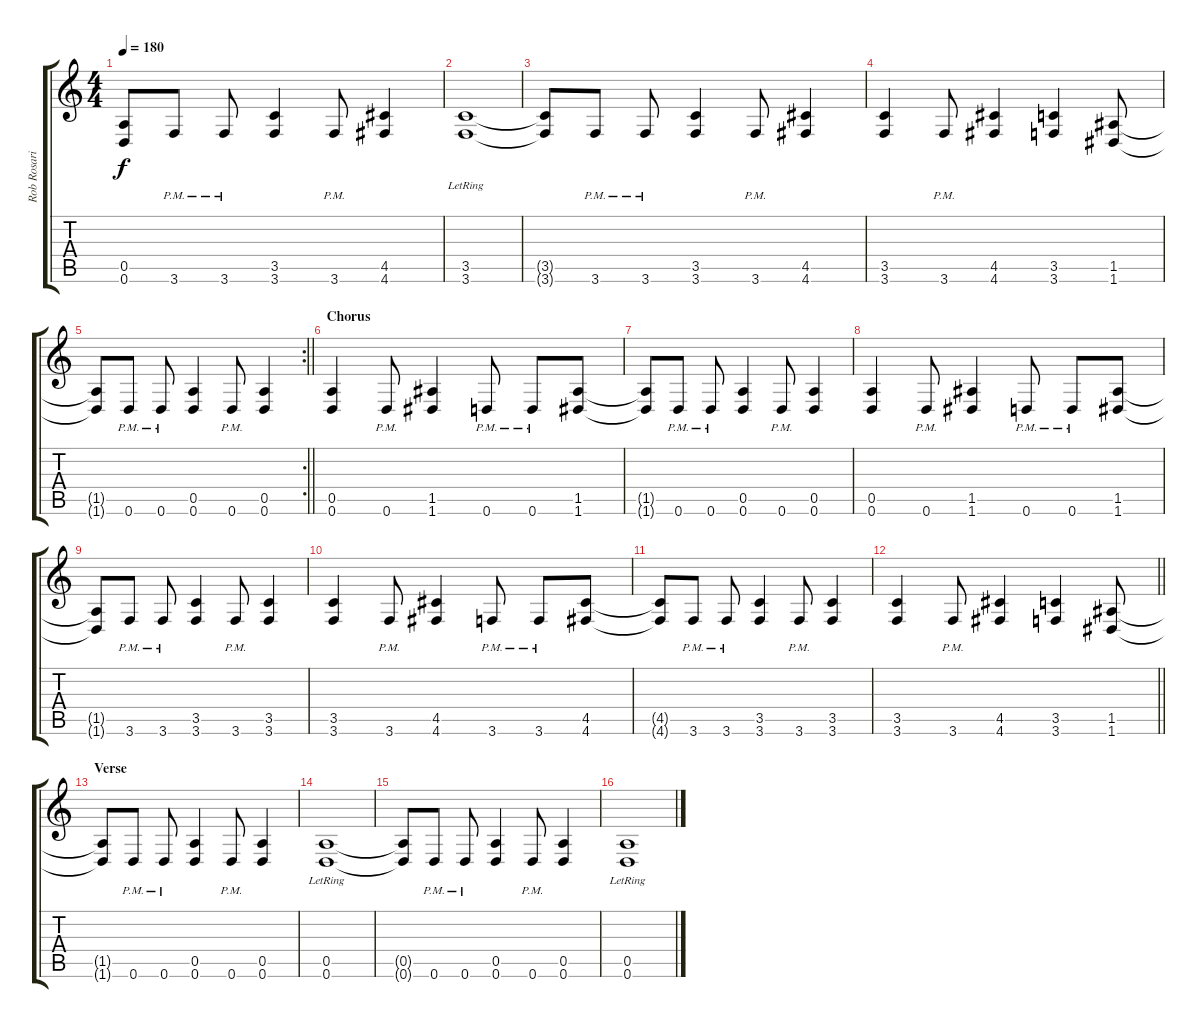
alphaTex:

\track ("Rob Rosario" "Rob Rosari") {instrument distortionguitar}
\staff {score tabs}
\tuning (E4 B3 G3 D3 A2 D2) {hide}
\ts (4 4)
\tempo 180
\clef g2
\ks c
(0.5{t} 0.6{t}).8{dy f} 3.6{pm}.8 3.6{pm}.8 (3.5 3.6).4 3.6{pm}.8 (4.5 4.6).4 |
(3.5 3.6{lr}).1 |
(3.5{t} 3.6{t}).8 3.6{pm}.8 3.6{pm}.8 (3.5 3.6).4 3.6{pm}.8 (4.5 4.6).4 |
(3.5 3.6).4 3.6{pm}.8 (4.5 4.6).4 (3.5 3.6).4 (1.5 1.6).8 |
\rc 2
\barLineRight lightlight
(1.5{t} 1.6{t}).8 0.6{pm}.8 0.6{pm}.8 (0.5 0.6).4 0.6{pm}.8 (0.5 0.6).4 |
\section ("" "Chorus")
(0.5 0.6).4 0.6{pm}.8 (1.5 1.6).4 0.6{pm}.8 0.6{pm}.8 (1.5 1.6).8 |
(1.5{t} 1.6{t}).8 0.6{pm}.8 0.6{pm}.8 (0.5 0.6).4 0.6{pm}.8 (0.5 0.6).4 |
(0.5 0.6).4 0.6{pm}.8 (1.5 1.6).4 0.6{pm}.8 0.6{pm}.8 (1.5 1.6).8 |
(1.5{t} 1.6{t}).8 3.6{pm}.8 3.6{pm}.8 (3.5 3.6).4 3.6{pm}.8 (3.5 3.6).4 |
(3.5 3.6).4 3.6{pm}.8 (4.5 4.6).4 3.6{pm}.8 3.6{pm}.8 (4.5 4.6).8 |
(4.5{t} 4.6{t}).8 3.6{pm}.8 3.6{pm}.8 (3.5 3.6).4 3.6{pm}.8 (3.5 3.6).4 |
\barLineRight lightlight
(3.5 3.6).4 3.6{pm}.8 (4.5 4.6).4 (3.5 3.6).4 (1.5 1.6).8 |
\section ("" "Verse")
(1.5{t} 1.6{t}).8 0.6{pm}.8 0.6{pm}.8 (0.5 0.6).4 0.6{pm}.8 (0.5 0.6).4 |
(0.5 0.6{lr}).1 |
(0.5{t} 0.6{t}).8 0.6{pm}.8 0.6{pm}.8 (0.5 0.6).4 0.6{pm}.8 (0.5 0.6).4 |
(0.5 0.6{lr}).1
